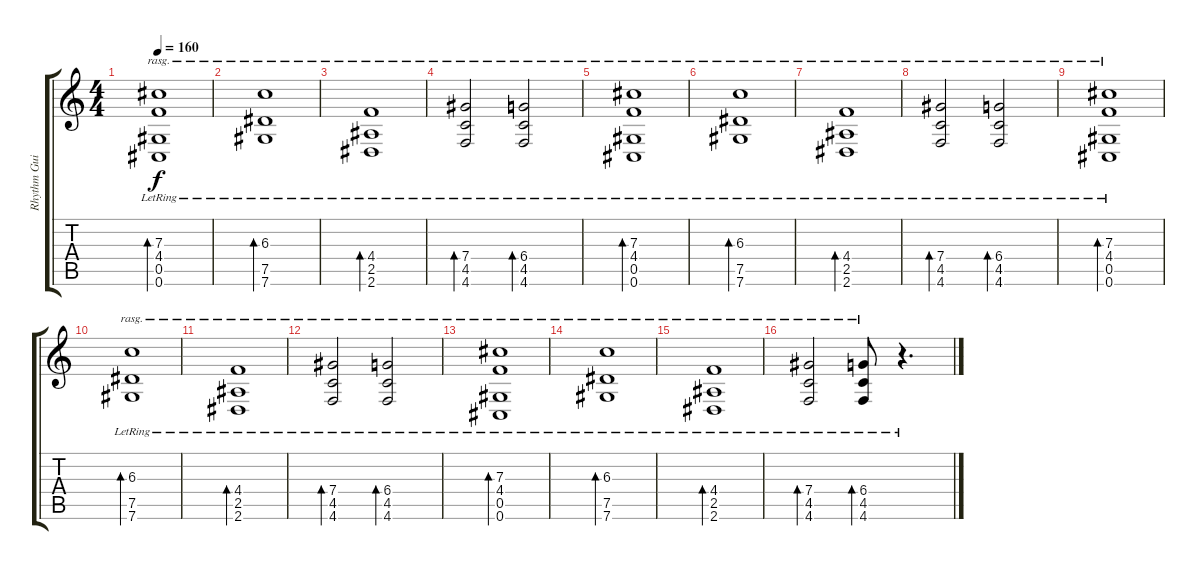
\track ("Rhythm Guitar" "Rhythm Gui") {instrument distortionguitar}
\staff {score tabs}
\tuning (Eb4 Bb3 Gb3 Db3 Ab2 Db2) {hide}
\ts (4 4)
\tempo 160
\clef g2
\ks c
(7.3{lr} 4.4{lr} 0.5{lr} 0.6{lr}).1{bd 60 rasg ii dy f instrument electricguitarclean} |
(6.3{lr} 7.5{lr} 7.6{lr}).1{bd 60 rasg ii} |
(4.4{lr} 2.5{lr} 2.6{lr}).1{bd 60 rasg ii} |
(7.4{lr} 4.5{lr} 4.6{lr}).2{bd 60 rasg ii} (6.4{lr} 4.5{lr} 4.6{lr}).2{bd 60 rasg ii} |
(7.3{lr} 4.4{lr} 0.5{lr} 0.6{lr}).1{bd 60 rasg ii} |
(6.3{lr} 7.5{lr} 7.6{lr}).1{bd 60 rasg ii} |
(4.4{lr} 2.5{lr} 2.6{lr}).1{bd 60 rasg ii} |
(7.4{lr} 4.5{lr} 4.6{lr}).2{bd 60 rasg ii} (6.4{lr} 4.5{lr} 4.6{lr}).2{bd 60 rasg ii} |
(7.3{lr} 4.4{lr} 0.5{lr} 0.6{lr}).1{bd 60 rasg ii} |
(6.3{lr} 7.5{lr} 7.6{lr}).1{bd 60 rasg ii} |
(4.4{lr} 2.5{lr} 2.6{lr}).1{bd 60 rasg ii} |
(7.4{lr} 4.5{lr} 4.6{lr}).2{bd 60 rasg ii} (6.4{lr} 4.5{lr} 4.6{lr}).2{bd 60 rasg ii} |
(7.3{lr} 4.4{lr} 0.5{lr} 0.6{lr}).1{bd 60 rasg ii} |
(6.3{lr} 7.5{lr} 7.6{lr}).1{bd 60 rasg ii} |
(4.4{lr} 2.5{lr} 2.6{lr}).1{bd 60 rasg ii} |
(7.4{lr} 4.5{lr} 4.6{lr}).2{bd 60 rasg ii} (6.4{lr} 4.5{lr} 4.6{lr}).8{bd 60 rasg ii} r.4{d}
